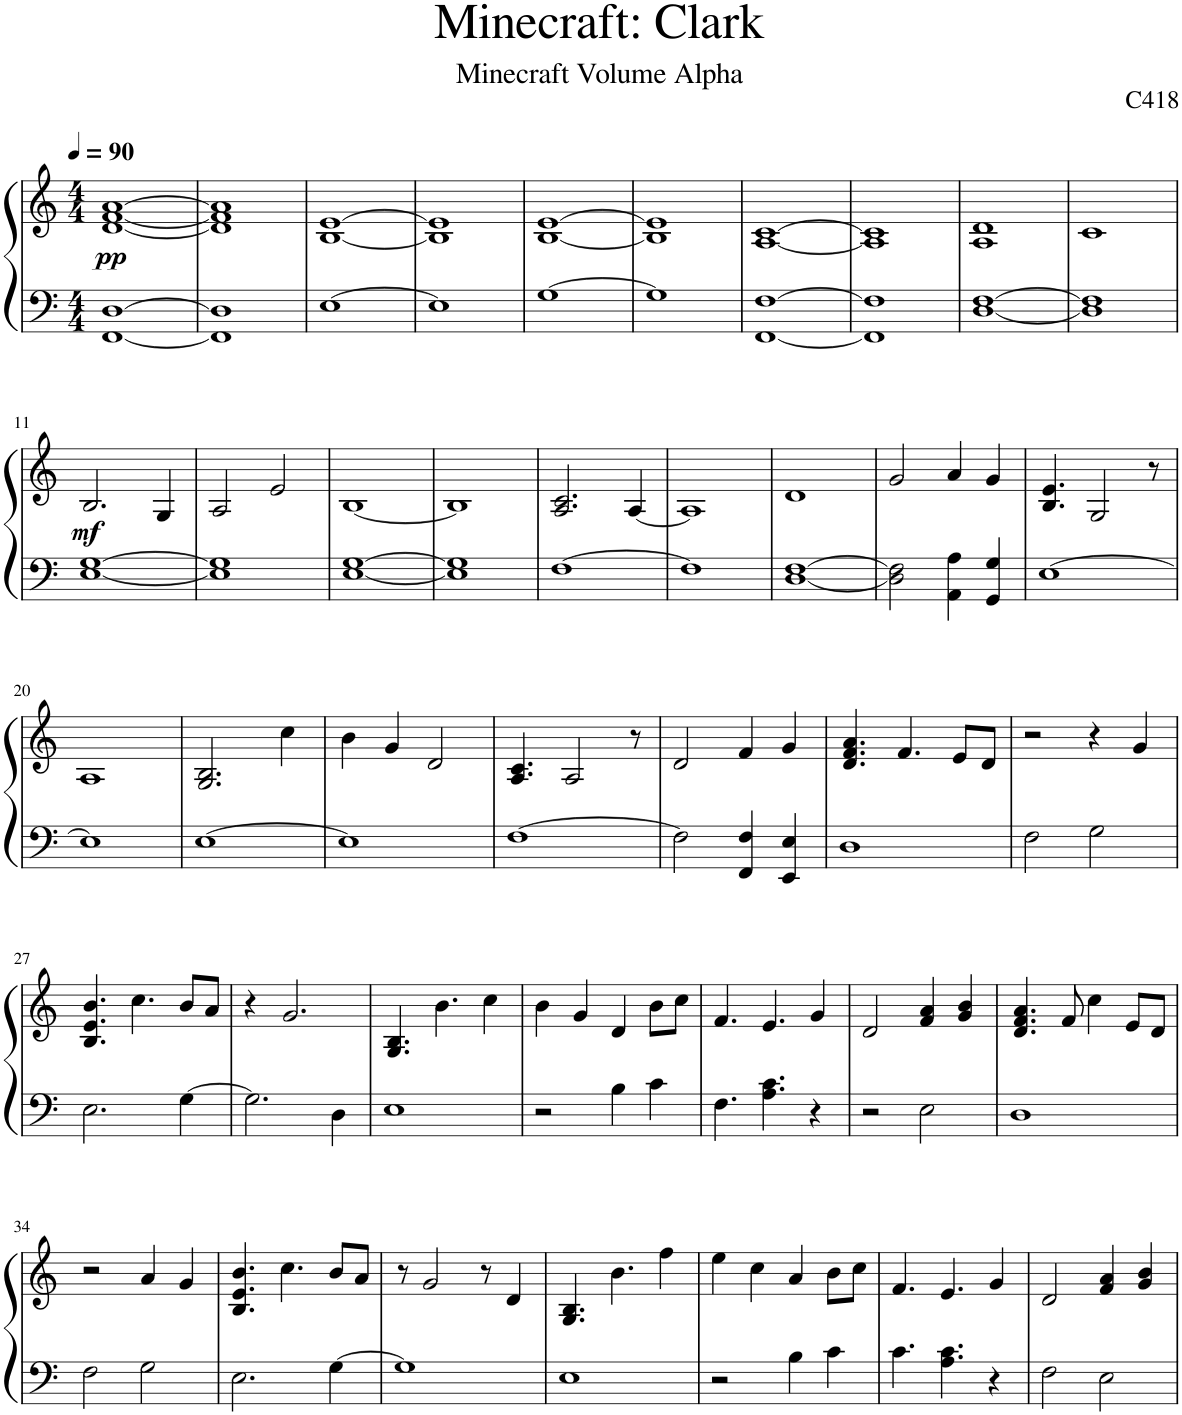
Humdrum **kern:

**kern	**kern	**dynam
*part1	*part1	*part1
*staff2	*staff1	*staff1/2
*I"Piano	*	*
*I'Pno.	*	*
*clefF4	*clefG2	*
*k[]	*k[]	*
*M4/4	*M4/4	*
*MM90	*MM90	*
=1	=1	=1
!	!	!LO:DY:b
[1FF [1D	[1d [1f [1a	pp
=2	=2	=2
1FF] 1D]	1d] 1f] 1a]	.
=3	=3	=3
[1E	[1B [1e	.
=4	=4	=4
1E]	1B] 1e]	.
=5	=5	=5
[1G	[1B [1e	.
=6	=6	=6
1G]	1B] 1e]	.
=7	=7	=7
[1FF [1F	[1A [1c	.
=8	=8	=8
1FF] 1F]	1A] 1c]	.
=9	=9	=9
[1D [1F	1A 1d	.
=10	=10	=10
1D] 1F]	1c	.
!!LO:LB:g=z
=11	=11	=11
!	!	!LO:DY:b
[1E [1G	2.B/	mf
.	4G/	.
=12	=12	=12
1E] 1G]	2A/	.
.	2e/	.
=13	=13	=13
[1E [1G	[1B	.
=14	=14	=14
1E] 1G]	1B]	.
=15	=15	=15
[1F	2.A/ 2.c/	.
.	[4A/	.
=16	=16	=16
1F]	1A]	.
=17	=17	=17
[1D [1F	1d	.
=18	=18	=18
2D\] 2F\]	2g/	.
4AA\ 4A\	4a/	.
4GG/ 4G/	4g/	.
=19	=19	=19
[1E	4.B/ 4.e/	.
.	2G/	.
.	8r	.
!!LO:LB:g=z
=20	=20	=20
1E]	1A	.
=21	=21	=21
[1E	2.G/ 2.B/	.
.	4cc\	.
=22	=22	=22
1E]	4b\	.
.	4g/	.
.	2d/	.
=23	=23	=23
[1F	4.A/ 4.c/	.
.	2A/	.
.	8r	.
=24	=24	=24
2F\]	2d/	.
4FF/ 4F/	4f/	.
4EE/ 4E/	4g/	.
=25	=25	=25
1D	4.d/ 4.f/ 4.a/	.
.	4.f/	.
.	8e/L	.
.	8d/J	.
=26	=26	=26
2F\	2r	.
2G\	4r	.
.	4g/	.
!!LO:LB:g=z
=27	=27	=27
2.E\	4.B/ 4.e/ 4.b/	.
.	4.cc\	.
[4G\	8b/L	.
.	8a/J	.
=28	=28	=28
2.G\]	4r	.
.	2.g/	.
4D\	.	.
=29	=29	=29
1E	4.G/ 4.B/	.
.	4.b\	.
.	4cc\	.
=30	=30	=30
2r	4b\	.
.	4g/	.
4B\	4d/	.
4c\	8b\L	.
.	8cc\J	.
=31	=31	=31
4.F\	4.f/	.
4.A\ 4.c\	4.e/	.
4r	4g/	.
=32	=32	=32
2r	2d/	.
2E\	4f/ 4a/	.
.	4g/ 4b/	.
=33	=33	=33
1D	4.d/ 4.f/ 4.a/	.
.	8f/	.
.	4cc\	.
.	8e/L	.
.	8d/J	.
!!LO:LB:g=z
=34	=34	=34
2F\	2r	.
2G\	4a/	.
.	4g/	.
=35	=35	=35
2.E\	4.B/ 4.e/ 4.b/	.
.	4.cc\	.
[4G\	8b/L	.
.	8a/J	.
=36	=36	=36
1G]	8r	.
.	2g/	.
.	8r	.
.	4d/	.
=37	=37	=37
1E	4.G/ 4.B/	.
.	4.b\	.
.	4ff\	.
=38	=38	=38
2r	4ee\	.
.	4cc\	.
4B\	4a/	.
4c\	8b\L	.
.	8cc\J	.
=39	=39	=39
4.c\	4.f/	.
4.A\ 4.c\	4.e/	.
4r	4g/	.
=40	=40	=40
2F\	2d/	.
2E\	4f/ 4a/	.
.	4g/ 4b/	.
=	=	=
*-	*-	*-
